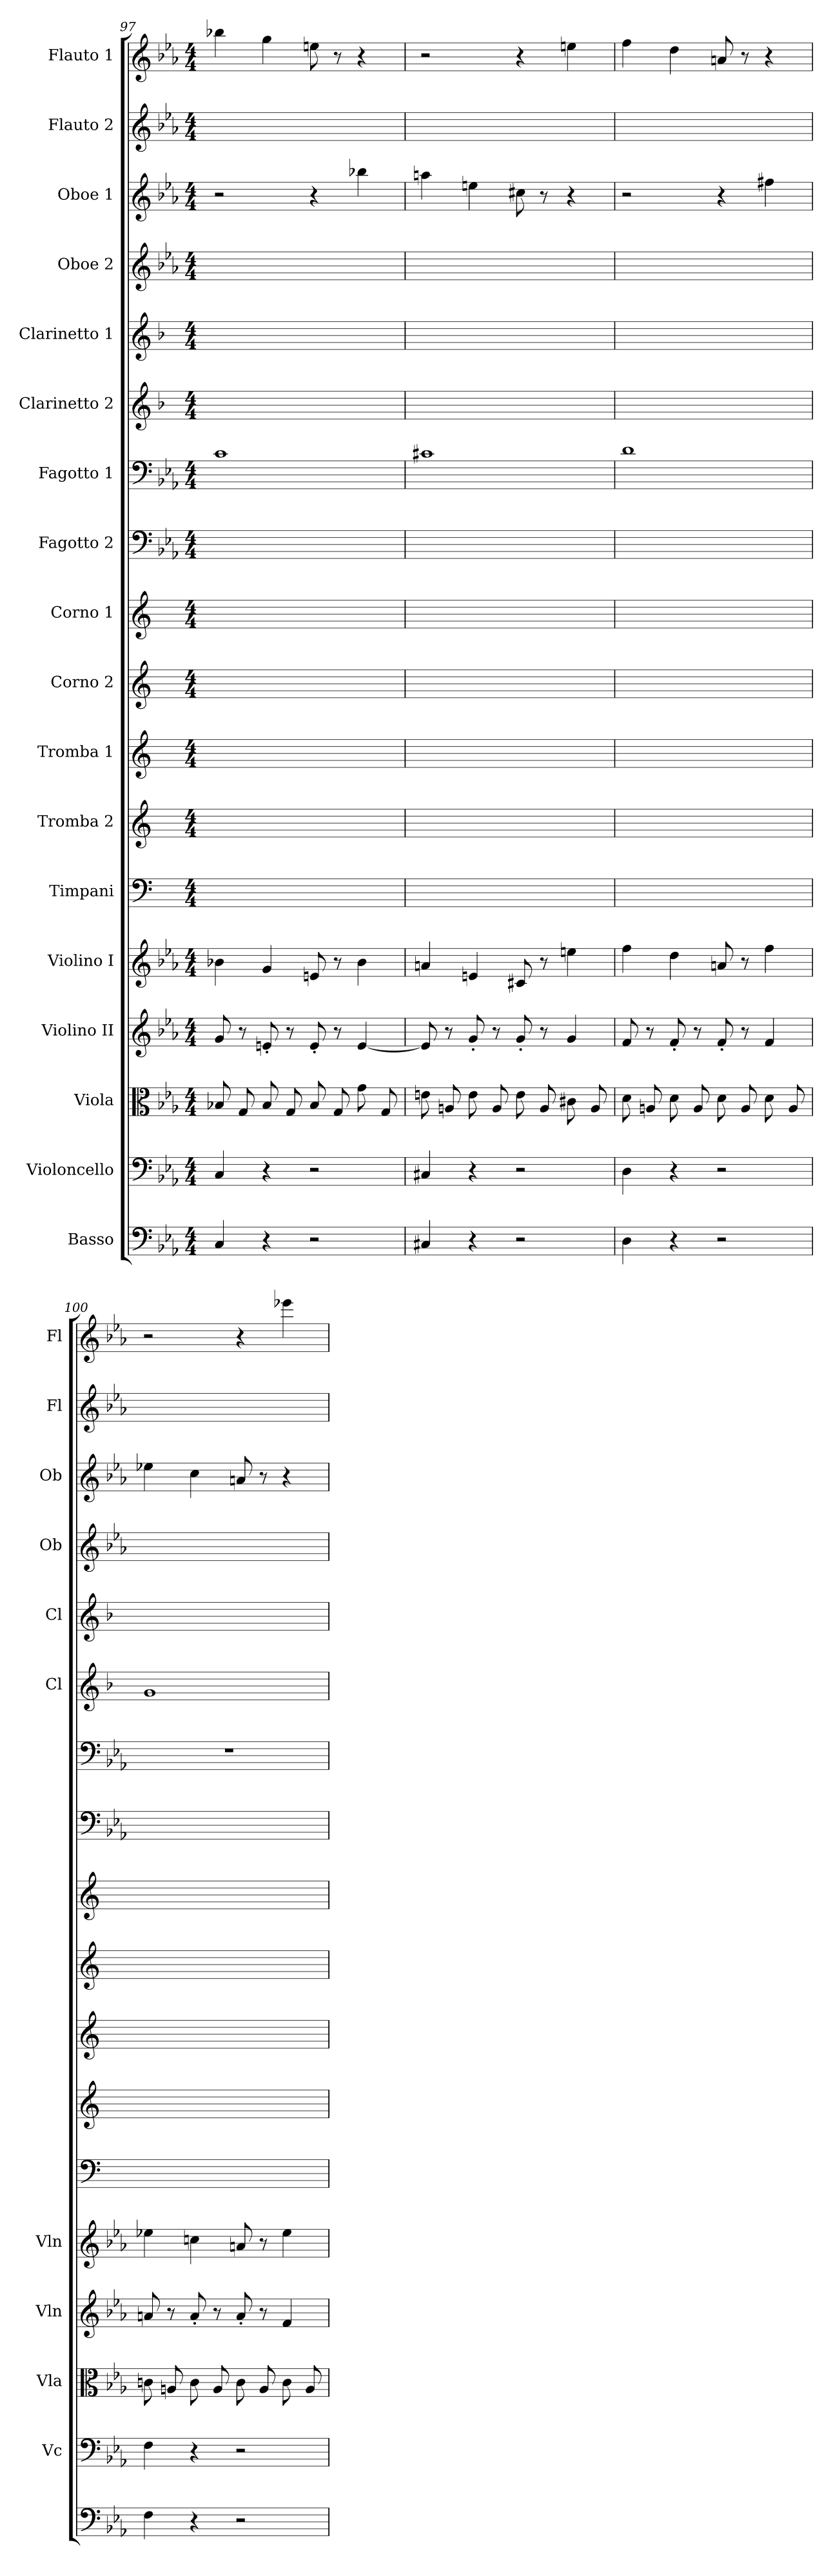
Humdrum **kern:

**kern	**kern	**kern	**kern	**kern	**kern	**kern	**kern	**kern	**kern	**kern	**kern	**kern	**kern	**kern	**kern	**kern	**kern
*part18	*part17	*part16	*part15	*part14	*part13	*part12	*part11	*part10	*part9	*part8	*part7	*part6	*part5	*part4	*part3	*part2	*part1
*staff18	*staff17	*staff16	*staff15	*staff14	*staff13	*staff12	*staff11	*staff10	*staff9	*staff8	*staff7	*staff6	*staff5	*staff4	*staff3	*staff2	*staff1
*I"Basso	*I"Violoncello	*I"Viola	*I"Violino II	*I"Violino I	*I"Timpani	*I"Tromba 2	*I"Tromba 1	*I"Corno 2	*I"Corno 1	*I"Fagotto 2	*I"Fagotto 1	*I"Clarinetto 2	*I"Clarinetto 1	*I"Oboe 2	*I"Oboe 1	*I"Flauto 2	*I"Flauto 1
*	*I'Vc	*I'Vla	*I'Vln	*I'Vln	*	*	*	*	*	*	*	*I'Cl	*I'Cl	*I'Ob	*I'Ob	*I'Fl	*I'Fl
*clefF4	*clefF4	*clefC3	*clefG2	*clefG2	*clefF4	*clefG2	*clefG2	*clefG2	*clefG2	*clefF4	*clefF4	*clefG2	*clefG2	*clefG2	*clefG2	*clefG2	*clefG2
*ITrd7c12	*	*	*	*	*	*ITrd-2c-3	*ITrd-2c-3	*ITrd5c9	*ITrd5c9	*	*	*ITrd1c2	*ITrd1c2	*	*	*	*
*k[b-e-a-]	*k[b-e-a-]	*k[b-e-a-]	*k[b-e-a-]	*k[b-e-a-]	*	*	*	*	*	*k[b-e-a-]	*k[b-e-a-]	*k[b-e-a-]	*k[b-e-a-]	*k[b-e-a-]	*k[b-e-a-]	*k[b-e-a-]	*k[b-e-a-]
*M4/4	*M4/4	*M4/4	*M4/4	*M4/4	*M4/4	*M4/4	*M4/4	*M4/4	*M4/4	*M4/4	*M4/4	*M4/4	*M4/4	*M4/4	*M4/4	*M4/4	*M4/4
=97	=97	=97	=97	=97	=97	=97	=97	=97	=97	=97	=97	=97	=97	=97	=97	=97	=97
4CC	4C	8B-X	8g	4b-X	1ryy	1ryy	1ryy	1ryy	1ryy	1ryy	1c	1ryy	1ryy	1ryy	2r	1ryy	4bb-X
.	.	8G	8r	.	.	.	.	.	.	.	.	.	.	.	.	.	.
4r	4r	8B-	8en'	4g	.	.	.	.	.	.	.	.	.	.	.	.	4gg
.	.	8G	8r	.	.	.	.	.	.	.	.	.	.	.	.	.	.
2r	2r	8B-	8e'	8en	.	.	.	.	.	.	.	.	.	.	4r	.	8een
.	.	8G	8r	8r	.	.	.	.	.	.	.	.	.	.	.	.	8r
.	.	8g	[4e	4b-	.	.	.	.	.	.	.	.	.	.	4bb-X	.	4r
.	.	8G	.	.	.	.	.	.	.	.	.	.	.	.	.	.	.
=98	=98	=98	=98	=98	=98	=98	=98	=98	=98	=98	=98	=98	=98	=98	=98	=98	=98
4CC#X	4C#X	8en	8e]	4an	1ryy	1ryy	1ryy	1ryy	1ryy	1ryy	1c#X	1ryy	1ryy	1ryy	4aan	1ryy	2r
.	.	8An	8r	.	.	.	.	.	.	.	.	.	.	.	.	.	.
4r	4r	8e	8g'	4en	.	.	.	.	.	.	.	.	.	.	4een	.	.
.	.	8A	8r	.	.	.	.	.	.	.	.	.	.	.	.	.	.
2r	2r	8e	8g'	8c#X	.	.	.	.	.	.	.	.	.	.	8cc#X	.	4r
.	.	8A	8r	8r	.	.	.	.	.	.	.	.	.	.	8r	.	.
.	.	8c#X	4g	4een	.	.	.	.	.	.	.	.	.	.	4r	.	4een
.	.	8A	.	.	.	.	.	.	.	.	.	.	.	.	.	.	.
=99	=99	=99	=99	=99	=99	=99	=99	=99	=99	=99	=99	=99	=99	=99	=99	=99	=99
4DD	4D	8d	8f	4ff	1ryy	1ryy	1ryy	1ryy	1ryy	1ryy	1d	1ryy	1ryy	1ryy	2r	1ryy	4ff
.	.	8An	8r	.	.	.	.	.	.	.	.	.	.	.	.	.	.
4r	4r	8d	8f'	4dd	.	.	.	.	.	.	.	.	.	.	.	.	4dd
.	.	8A	8r	.	.	.	.	.	.	.	.	.	.	.	.	.	.
2r	2r	8d	8f'	8an	.	.	.	.	.	.	.	.	.	.	4r	.	8an
.	.	8A	8r	8r	.	.	.	.	.	.	.	.	.	.	.	.	8r
.	.	8d	4f	4ff	.	.	.	.	.	.	.	.	.	.	4ff#X	.	4r
.	.	8A	.	.	.	.	.	.	.	.	.	.	.	.	.	.	.
=100	=100	=100	=100	=100	=100	=100	=100	=100	=100	=100	=100	=100	=100	=100	=100	=100	=100
4FF	4F	8cn	8an	4ee-X	1ryy	1ryy	1ryy	1ryy	1ryy	1ryy	1r	1f	1ryy	1ryy	4ee-X	1ryy	2r
.	.	8An	8r	.	.	.	.	.	.	.	.	.	.	.	.	.	.
4r	4r	8c	8a'	4ccn	.	.	.	.	.	.	.	.	.	.	4cc	.	.
.	.	8A	8r	.	.	.	.	.	.	.	.	.	.	.	.	.	.
2r	2r	8c	8a'	8an	.	.	.	.	.	.	.	.	.	.	8an	.	4r
.	.	8A	8r	8r	.	.	.	.	.	.	.	.	.	.	8r	.	.
.	.	8c	4f	4ee-	.	.	.	.	.	.	.	.	.	.	4r	.	4eee-X
.	.	8A	.	.	.	.	.	.	.	.	.	.	.	.	.	.	.
=	=	=	=	=	=	=	=	=	=	=	=	=	=	=	=	=	=
*-	*-	*-	*-	*-	*-	*-	*-	*-	*-	*-	*-	*-	*-	*-	*-	*-	*-
